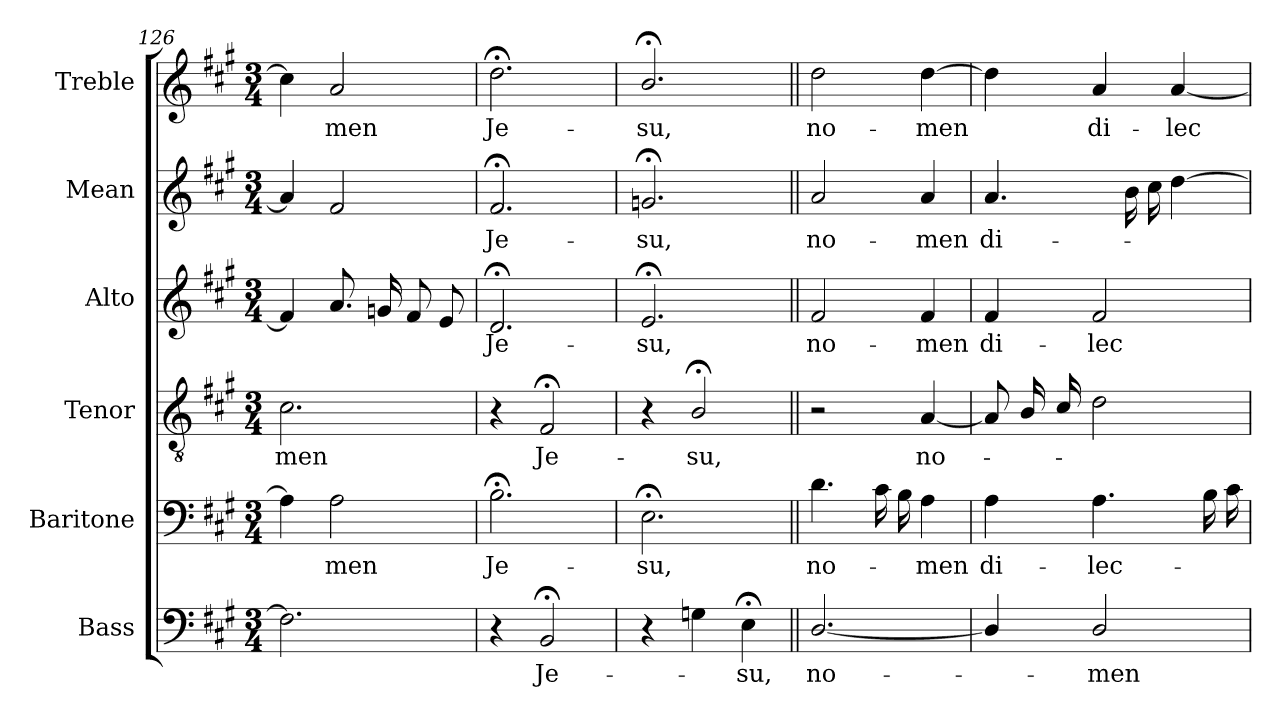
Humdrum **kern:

**kern	**text	**kern	**text	**kern	**text	**kern	**text	**kern	**text	**kern	**text
*part6	*part6	*part5	*part5	*part4	*part4	*part3	*part3	*part2	*part2	*part1	*part1
*staff6	*staff6	*staff5	*staff5	*staff4	*staff4	*staff3	*staff3	*staff2	*staff2	*staff1	*staff1
*I"Bass	*	*I"Baritone	*	*I"Tenor	*	*I"Alto	*	*I"Mean	*	*I"Treble	*
*I'B.	*	*I'Bar.	*	*I'T.	*	*I'A.	*	*I'M.	*	*I'Tr.	*
*clefF4	*	*clefF4	*	*clefGv2	*	*clefG2	*	*clefG2	*	*clefG2	*
*	*	*	*	*ITrd7c12	*	*	*	*	*	*	*
*k[f#c#g#]	*	*k[f#c#g#]	*	*k[f#c#g#]	*	*k[f#c#g#]	*	*k[f#c#g#]	*	*k[f#c#g#]	*
*A:	*	*A:	*	*A:	*	*A:	*	*A:	*	*A:	*
*M3/4	*	*M3/4	*	*M3/4	*	*M3/4	*	*M3/4	*	*M3/4	*
=126	=126	=126	=126	=126	=126	=126	=126	=126	=126	=126	=126
!	!	!	!	!	!LO:LY:b:color=#000000	!	!	!	!	!	!
2.F#i\]	.	4Ai\]	.	2.C#i\	-men	4f#i/]	.	4ai/]	.	4cc#i\]	.
!	!	!	!LO:LY:b:color=#000000	!	!	!	!	!	!	!	!
!	!	!	!	!	!	!	!	!	!	!	!LO:LY:b:color=#000000
.	.	2Ai\	-men	.	.	8.ai/	.	2f#i/	.	2ai/	-men
.	.	.	.	.	.	16gni/	.	.	.	.	.
.	.	.	.	.	.	8f#i/	.	.	.	.	.
.	.	.	.	.	.	8ei/	.	.	.	.	.
=127	=127	=127	=127	=127	=127	=127	=127	=127	=127	=127	=127
!	!	!	!LO:LY:b:color=#000000	!	!	!	!	!	!	!	!
!	!	!	!	!	!	!	!LO:LY:b:color=#000000	!	!	!	!
!	!	!	!	!	!	!	!	!	!LO:LY:b:color=#000000	!	!
!	!	!	!	!	!	!	!	!	!	!	!LO:LY:b:color=#000000
4r	.	2.B;i\	Je-	4r	.	2.d;i/	Je-	2.f#;i/	Je-	2.dd;i\	Je-
!	!LO:LY:b:color=#000000	!	!	!	!	!	!	!	!	!	!
!	!	!	!	!	!LO:LY:b:color=#000000	!	!	!	!	!	!
2BB;i/	Je-	.	.	2FF#;i/	Je-	.	.	.	.	.	.
=128	=128	=128	=128	=128	=128	=128	=128	=128	=128	=128	=128
!	!	!	!LO:LY:b:color=#000000	!	!	!	!	!	!	!	!
!	!	!	!	!	!	!	!LO:LY:b:color=#000000	!	!	!	!
!	!	!	!	!	!	!	!	!	!LO:LY:b:color=#000000	!	!
!	!	!	!	!	!	!	!	!	!	!	!LO:LY:b:color=#000000
4r	.	2.E;i\	-su,	4r	.	2.e;i/	-su,	2.gn;i/	-su,	2.b;i/	-su,
!	!	!	!	!	!LO:LY:b:color=#000000	!	!	!	!	!	!
4Gni\	.	.	.	2BB;i/	-su,	.	.	.	.	.	.
!	!LO:LY:b:color=#000000	!	!	!	!	!	!	!	!	!	!
4E;i\	-su,	.	.	.	.	.	.	.	.	.	.
=129||	=129||	=129||	=129||	=129||	=129||	=129||	=129||	=129||	=129||	=129||	=129||
!	!LO:LY:b:color=#000000	!	!	!	!	!	!	!	!	!	!
!	!	!	!LO:LY:b:color=#000000	!	!	!	!	!	!	!	!
!	!	!	!	!	!	!	!LO:LY:b:color=#000000	!	!	!	!
!	!	!	!	!	!	!	!	!	!LO:LY:b:color=#000000	!	!
!	!	!	!	!	!	!	!	!	!	!	!LO:LY:b:color=#000000
[2.Di/	no-	4.di\	no-	2r	.	2f#i/	no-	2ai/	no-	2ddi\	no-
.	.	16c#i\	.	.	.	.	.	.	.	.	.
.	.	16Bi\	.	.	.	.	.	.	.	.	.
!	!	!	!LO:LY:b:color=#000000	!	!	!	!	!	!	!	!
!	!	!	!	!	!LO:LY:b:color=#000000	!	!	!	!	!	!
!	!	!	!	!	!	!	!LO:LY:b:color=#000000	!	!	!	!
!	!	!	!	!	!	!	!	!	!LO:LY:b:color=#000000	!	!
!	!	!	!	!	!	!	!	!	!	!	!LO:LY:b:color=#000000
.	.	4Ai\	-men	[4AAi/	no-	4f#i/	-men	4ai/	-men	[4ddi\	-men
=130	=130	=130	=130	=130	=130	=130	=130	=130	=130	=130	=130
!	!	!	!LO:LY:b:color=#000000	!	!	!	!	!	!	!	!
!	!	!	!	!	!	!	!LO:LY:b:color=#000000	!	!	!	!
!	!	!	!	!	!	!	!	!	!LO:LY:b:color=#000000	!	!
4Di/]	.	4Ai\	di-	8AAi/]	.	4f#i/	di-	4.ai/	di-	4ddi\]	.
.	.	.	.	16BBi/	.	.	.	.	.	.	.
.	.	.	.	16C#i/	.	.	.	.	.	.	.
!	!LO:LY:b:color=#000000	!	!	!	!	!	!	!	!	!	!
!	!	!	!LO:LY:b:color=#000000	!	!	!	!	!	!	!	!
!	!	!	!	!	!	!	!LO:LY:b:color=#000000	!	!	!	!
!	!	!	!	!	!	!	!	!	!	!	!LO:LY:b:color=#000000
2Di/	-men	4.Ai\	-lec-	2Di\	.	2f#i/	-lec-	.	.	4ai/	di-
.	.	.	.	.	.	.	.	16bi\	.	.	.
.	.	.	.	.	.	.	.	16cc#i\	.	.	.
!	!	!	!	!	!	!	!	!	!	!	!LO:LY:b:color=#000000
.	.	.	.	.	.	.	.	[4ddi\	.	[4ai/	-lec-
.	.	16Bi\	.	.	.	.	.	.	.	.	.
.	.	16c#i\	.	.	.	.	.	.	.	.	.
=	=	=	=	=	=	=	=	=	=	=	=
*-	*-	*-	*-	*-	*-	*-	*-	*-	*-	*-	*-
